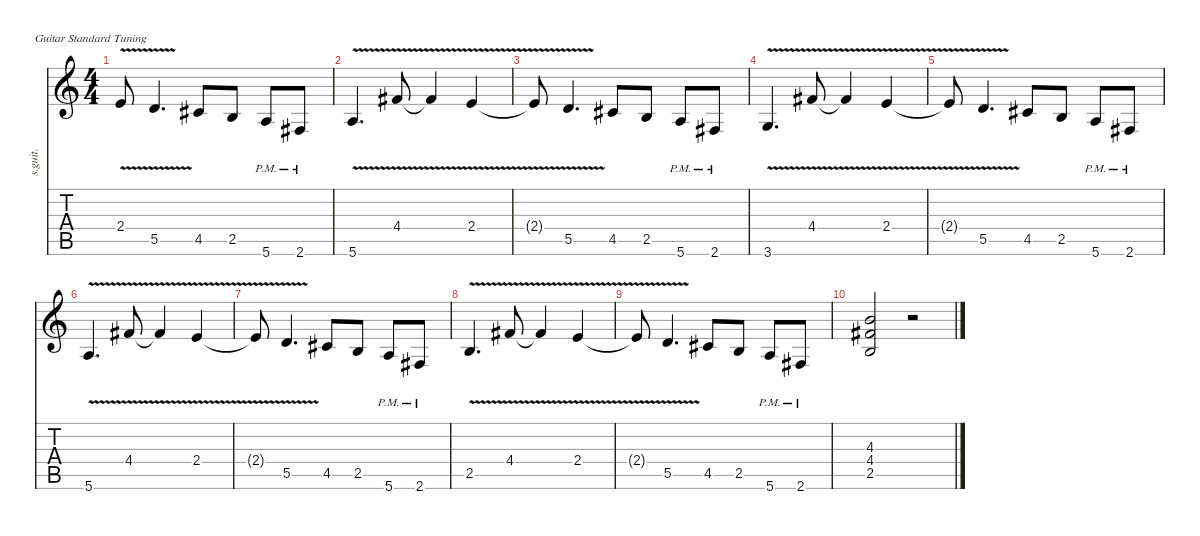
\defaultSystemsLayout 4
\hideDynamics
\bracketExtendMode nobrackets
\track ("Kirk Hammett - Guitar Harmonies" "s.guit.") {instrument distortionguitar}
\staff {score tabs}
\tuning (E4 B3 G3 D3 A2 E2)
\ts (4 4)
\tempo (142 hide)
\clef g2
\ks c
2.4{v t}.8{lyrics (0 "") lyrics (1 "") lyrics (2 "") lyrics (3 "") lyrics (4 "") dy ff} 5.5{v}.4{d lyrics (0 "") lyrics (1 "") lyrics (2 "") lyrics (3 "") lyrics (4 "")} 4.5{acc #}.8{lyrics (0 "") lyrics (1 "") lyrics (2 "") lyrics (3 "") lyrics (4 "")} 2.5.8{lyrics (0 "") lyrics (1 "") lyrics (2 "") lyrics (3 "") lyrics (4 "")} 5.6{pm}.8{lyrics (0 "") lyrics (1 "") lyrics (2 "") lyrics (3 "") lyrics (4 "")} 2.6{pm acc #}.8{lyrics (0 "") lyrics (1 "") lyrics (2 "") lyrics (3 "") lyrics (4 "")} |
5.6{v}.4{d lyrics (0 "") lyrics (1 "") lyrics (2 "") lyrics (3 "") lyrics (4 "")} 4.4{v acc #}.8{lyrics (0 "") lyrics (1 "") lyrics (2 "") lyrics (3 "") lyrics (4 "")} 4.4{v t acc #}.4{lyrics (0 "") lyrics (1 "") lyrics (2 "") lyrics (3 "") lyrics (4 "") dy fff} 2.4{v}.4{lyrics (0 "") lyrics (1 "") lyrics (2 "") lyrics (3 "") lyrics (4 "") dy ff} |
2.4{v t}.8{lyrics (0 "") lyrics (1 "") lyrics (2 "") lyrics (3 "") lyrics (4 "")} 5.5{v}.4{d lyrics (0 "") lyrics (1 "") lyrics (2 "") lyrics (3 "") lyrics (4 "")} 4.5{acc #}.8{lyrics (0 "") lyrics (1 "") lyrics (2 "") lyrics (3 "") lyrics (4 "")} 2.5.8{lyrics (0 "") lyrics (1 "") lyrics (2 "") lyrics (3 "") lyrics (4 "")} 5.6{pm}.8{lyrics (0 "") lyrics (1 "") lyrics (2 "") lyrics (3 "") lyrics (4 "")} 2.6{pm acc #}.8{lyrics (0 "") lyrics (1 "") lyrics (2 "") lyrics (3 "") lyrics (4 "")} |
3.6{v}.4{d lyrics (0 "") lyrics (1 "") lyrics (2 "") lyrics (3 "") lyrics (4 "")} 4.4{v acc #}.8{lyrics (0 "") lyrics (1 "") lyrics (2 "") lyrics (3 "") lyrics (4 "")} 4.4{v t acc #}.4{lyrics (0 "") lyrics (1 "") lyrics (2 "") lyrics (3 "") lyrics (4 "") dy fff} 2.4{v}.4{lyrics (0 "") lyrics (1 "") lyrics (2 "") lyrics (3 "") lyrics (4 "") dy ff} |
2.4{v t}.8{lyrics (0 "") lyrics (1 "") lyrics (2 "") lyrics (3 "") lyrics (4 "")} 5.5{v}.4{d lyrics (0 "") lyrics (1 "") lyrics (2 "") lyrics (3 "") lyrics (4 "")} 4.5{acc #}.8{lyrics (0 "") lyrics (1 "") lyrics (2 "") lyrics (3 "") lyrics (4 "")} 2.5.8{lyrics (0 "") lyrics (1 "") lyrics (2 "") lyrics (3 "") lyrics (4 "")} 5.6{pm}.8{lyrics (0 "") lyrics (1 "") lyrics (2 "") lyrics (3 "") lyrics (4 "")} 2.6{pm acc #}.8{lyrics (0 "") lyrics (1 "") lyrics (2 "") lyrics (3 "") lyrics (4 "")} |
5.6{v}.4{d lyrics (0 "") lyrics (1 "") lyrics (2 "") lyrics (3 "") lyrics (4 "")} 4.4{v acc #}.8{lyrics (0 "") lyrics (1 "") lyrics (2 "") lyrics (3 "") lyrics (4 "")} 4.4{v t acc #}.4{lyrics (0 "") lyrics (1 "") lyrics (2 "") lyrics (3 "") lyrics (4 "") dy fff} 2.4{v}.4{lyrics (0 "") lyrics (1 "") lyrics (2 "") lyrics (3 "") lyrics (4 "") dy ff} |
2.4{v t}.8{lyrics (0 "") lyrics (1 "") lyrics (2 "") lyrics (3 "") lyrics (4 "")} 5.5{v}.4{d lyrics (0 "") lyrics (1 "") lyrics (2 "") lyrics (3 "") lyrics (4 "")} 4.5{acc #}.8{lyrics (0 "") lyrics (1 "") lyrics (2 "") lyrics (3 "") lyrics (4 "")} 2.5.8{lyrics (0 "") lyrics (1 "") lyrics (2 "") lyrics (3 "") lyrics (4 "")} 5.6{pm}.8{lyrics (0 "") lyrics (1 "") lyrics (2 "") lyrics (3 "") lyrics (4 "")} 2.6{pm acc #}.8{lyrics (0 "") lyrics (1 "") lyrics (2 "") lyrics (3 "") lyrics (4 "")} |
2.5{v}.4{d lyrics (0 "") lyrics (1 "") lyrics (2 "") lyrics (3 "") lyrics (4 "")} 4.4{v acc #}.8{lyrics (0 "") lyrics (1 "") lyrics (2 "") lyrics (3 "") lyrics (4 "")} 4.4{v t acc #}.4{lyrics (0 "") lyrics (1 "") lyrics (2 "") lyrics (3 "") lyrics (4 "") dy fff} 2.4{v}.4{lyrics (0 "") lyrics (1 "") lyrics (2 "") lyrics (3 "") lyrics (4 "") dy ff} |
2.4{v t}.8{lyrics (0 "") lyrics (1 "") lyrics (2 "") lyrics (3 "") lyrics (4 "")} 5.5{v}.4{d lyrics (0 "") lyrics (1 "") lyrics (2 "") lyrics (3 "") lyrics (4 "")} 4.5{acc #}.8{lyrics (0 "") lyrics (1 "") lyrics (2 "") lyrics (3 "") lyrics (4 "")} 2.5.8{lyrics (0 "") lyrics (1 "") lyrics (2 "") lyrics (3 "") lyrics (4 "")} 5.6{pm}.8{lyrics (0 "") lyrics (1 "") lyrics (2 "") lyrics (3 "") lyrics (4 "")} 2.6{pm acc #}.8{lyrics (0 "") lyrics (1 "") lyrics (2 "") lyrics (3 "") lyrics (4 "")} |
(2.5 4.4{acc #} 4.3).2{lyrics (0 "") lyrics (1 "") lyrics (2 "") lyrics (3 "") lyrics (4 "")} r.2
